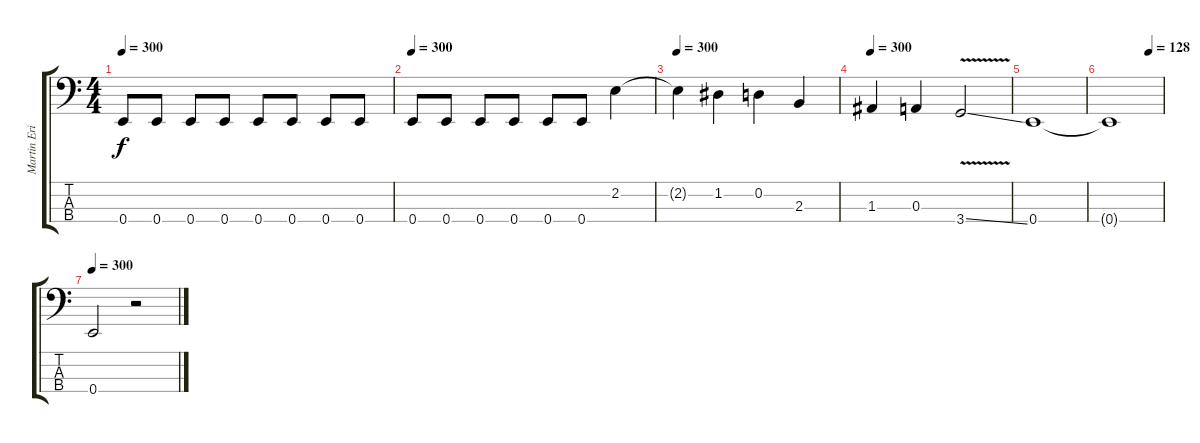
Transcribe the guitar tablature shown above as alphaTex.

\track ("Martin Eric Ain (Bass)" "Martin Eri") {instrument electricbasspick}
\staff {score tabs}
\tuning (G2 D2 A1 E1) {hide}
\ts (4 4)
\tempo 300
\clef f4
\ks c
0.4.8{dy f} 0.4.8 0.4.8 0.4.8 0.4.8 0.4.8 0.4.8 0.4.8 |
\tempo 300
0.4.8 0.4.8 0.4.8 0.4.8 0.4.8 0.4.8 2.2.4 |
\tempo 300
2.2{t}.4 1.2.4 0.2.4 2.3.4 |
\tempo 300
1.3.4 0.3.4 3.4{v ss}.2 |
0.4.1 |
\tempo (128 0.75)
0.4{t}.1 |
\tempo 300
0.4.2 r.2
